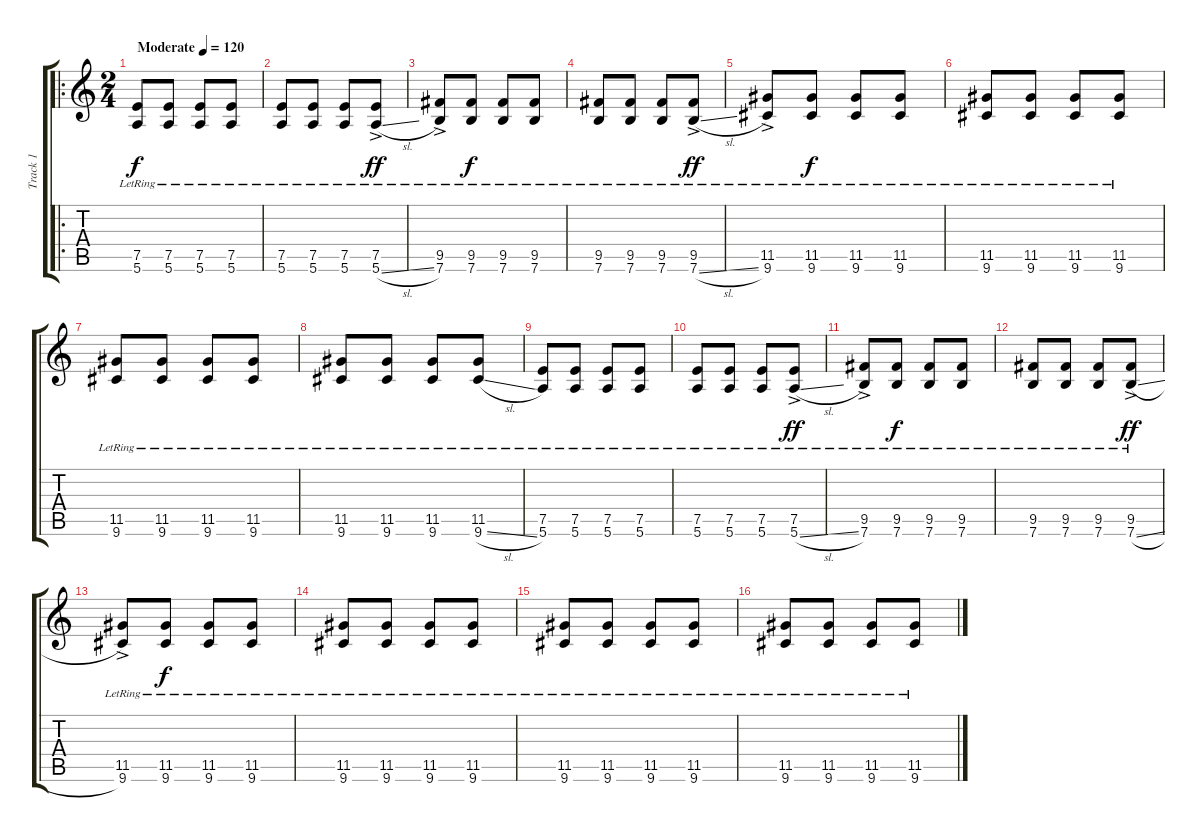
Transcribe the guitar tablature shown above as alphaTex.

\track ("Track 1" "Track 1") {instrument overdrivenguitar}
\staff {score tabs}
\tuning (E4 B3 G3 D3 A2 E2) {hide}
\ro
\ts (2 4)
\tempo (120 "Moderate")
\clef g2
\ks c
(7.5{lr} 5.6{lr}).8{dy f instrument overdrivenguitar} (7.5{lr} 5.6{lr}).8 (7.5{lr} 5.6{lr}).8 (7.5{lr} 5.6{lr}).8 |
(7.5{lr} 5.6{lr}).8 (7.5{lr} 5.6{lr}).8 (7.5{lr} 5.6{lr}).8 (7.5{lr} 5.6{sl ac lr}).8{dy ff} |
(9.5{lr} 7.6{ac lr}).8 (9.5{lr} 7.6{lr}).8{dy f} (9.5{lr} 7.6{lr}).8 (9.5{lr} 7.6{lr}).8 |
(9.5{lr} 7.6{lr}).8 (9.5{lr} 7.6{lr}).8 (9.5{lr} 7.6{lr}).8 (9.5{lr} 7.6{sl ac lr}).8{dy ff} |
(11.5{lr} 9.6{ac lr}).8 (11.5{lr} 9.6{lr}).8{dy f} (11.5{lr} 9.6{lr}).8 (11.5{lr} 9.6{lr}).8 |
(11.5{lr} 9.6{lr}).8 (11.5{lr} 9.6{lr}).8 (11.5{lr} 9.6{lr}).8 (11.5{lr} 9.6{lr}).8 |
(11.5{lr} 9.6{lr}).8 (11.5{lr} 9.6{lr}).8 (11.5{lr} 9.6{lr}).8 (11.5{lr} 9.6{lr}).8 |
(11.5{lr} 9.6{lr}).8 (11.5{lr} 9.6{lr}).8 (11.5{lr} 9.6{lr}).8 (11.5{lr} 9.6{sl lr}).8 |
(7.5{lr} 5.6{lr}).8 (7.5{lr} 5.6{lr}).8 (7.5{lr} 5.6{lr}).8 (7.5{lr} 5.6{lr}).8 |
(7.5{lr} 5.6{lr}).8 (7.5{lr} 5.6{lr}).8 (7.5{lr} 5.6{lr}).8 (7.5{lr} 5.6{sl ac lr}).8{dy ff} |
(9.5{lr} 7.6{ac lr}).8 (9.5{lr} 7.6{lr}).8{dy f} (9.5{lr} 7.6{lr}).8 (9.5{lr} 7.6{lr}).8 |
(9.5{lr} 7.6{lr}).8 (9.5{lr} 7.6{lr}).8 (9.5{lr} 7.6{lr}).8 (9.5{lr} 7.6{sl ac lr}).8{dy ff} |
(11.5{lr} 9.6{ac lr}).8 (11.5{lr} 9.6{lr}).8{dy f} (11.5{lr} 9.6{lr}).8 (11.5{lr} 9.6{lr}).8 |
(11.5{lr} 9.6{lr}).8 (11.5{lr} 9.6{lr}).8 (11.5{lr} 9.6{lr}).8 (11.5{lr} 9.6{lr}).8 |
(11.5{lr} 9.6{lr}).8 (11.5{lr} 9.6{lr}).8 (11.5{lr} 9.6{lr}).8 (11.5{lr} 9.6{lr}).8 |
(11.5{lr} 9.6{lr}).8 (11.5{lr} 9.6{lr}).8 (11.5{lr} 9.6{lr}).8 (11.5{lr} 9.6{lr}).8
